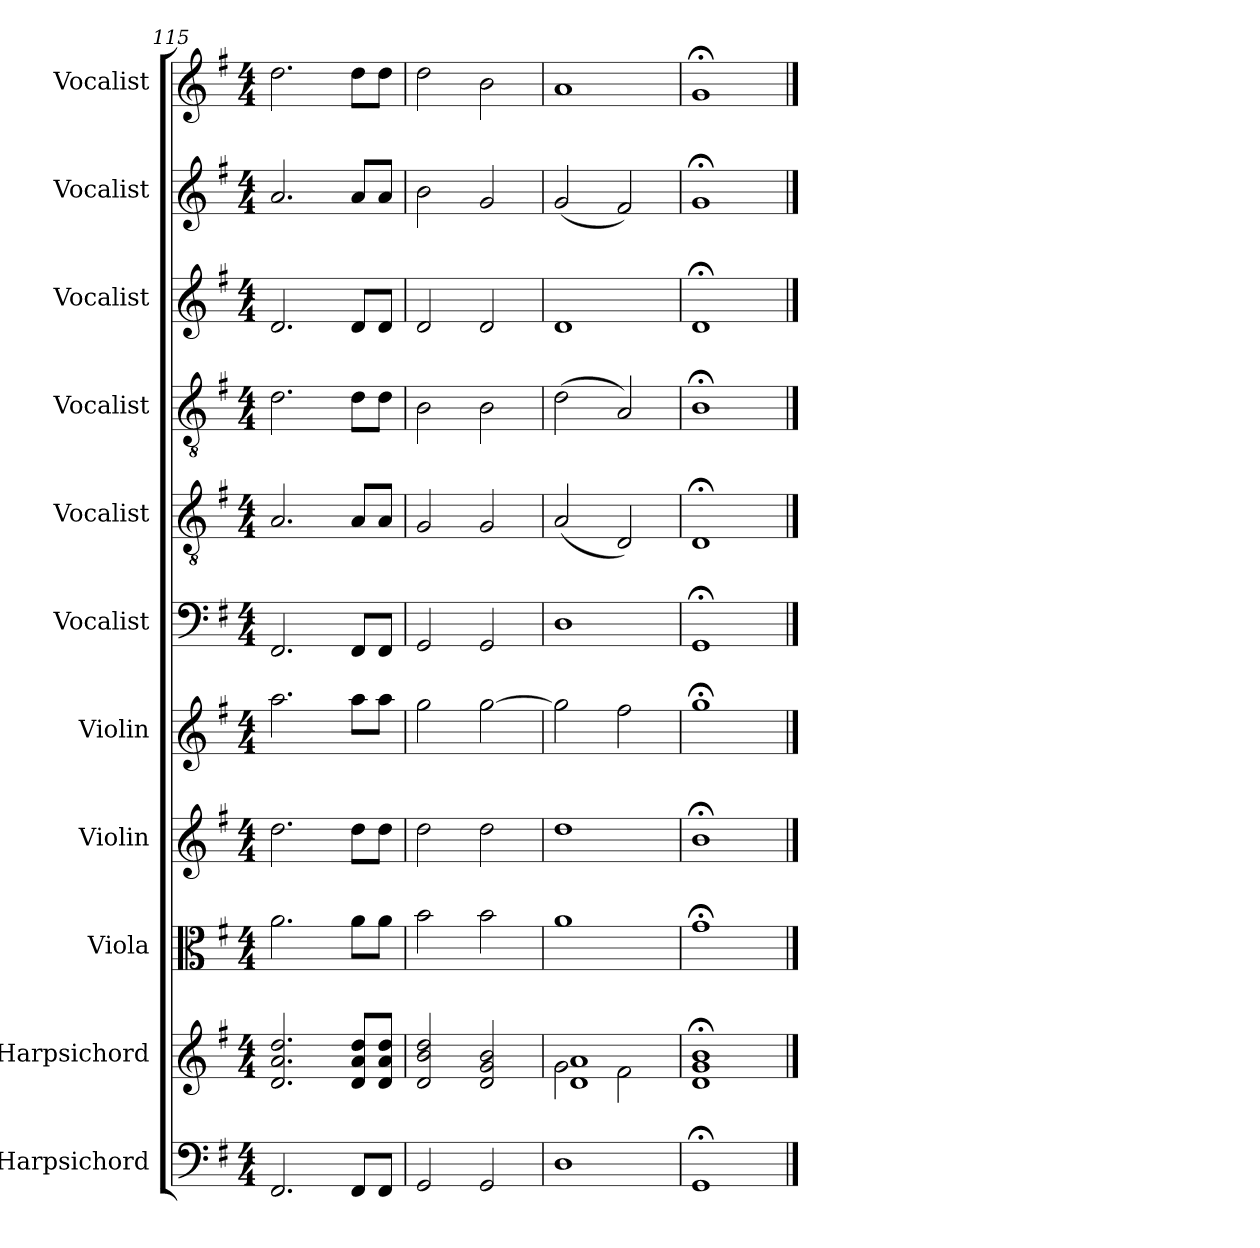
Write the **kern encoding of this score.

**kern	**kern	**kern	**kern	**kern	**kern	**kern	**kern	**kern	**kern	**kern
*part11	*part10	*part9	*part8	*part7	*part6	*part5	*part4	*part3	*part2	*part1
*staff11	*staff10	*staff9	*staff8	*staff7	*staff6	*staff5	*staff4	*staff3	*staff2	*staff1
*I"Harpsichord	*I"Harpsichord	*I"Viola	*I"Violin	*I"Violin	*I"Vocalist	*I"Vocalist	*I"Vocalist	*I"Vocalist	*I"Vocalist	*I"Vocalist
*I'Hpschd	*I'Hpschd	*I'Vla	*I'Vln	*I'Vln	*	*	*	*	*	*
*clefF4	*clefG2	*clefC3	*clefG2	*clefG2	*clefF4	*clefGv2	*clefGv2	*clefG2	*clefG2	*clefG2
*k[f#]	*k[f#]	*k[f#]	*k[f#]	*k[f#]	*k[f#]	*k[f#]	*k[f#]	*k[f#]	*k[f#]	*k[f#]
*M4/4	*M4/4	*M4/4	*M4/4	*M4/4	*M4/4	*M4/4	*M4/4	*M4/4	*M4/4	*M4/4
=115	=115	=115	=115	=115	=115	=115	=115	=115	=115	=115
2.FF#/	2.d/ 2.a/ 2.dd/	2.a\	2.dd\	2.aa\	2.FF#/	2.A/	2.d\	2.d/	2.a/	2.dd\
8FF#/L	8d/ 8a/ 8dd/L	8a\L	8dd\L	8aa\L	8FF#/L	8A/L	8d\L	8d/L	8a/L	8dd\L
8FF#/J	8d/ 8a/ 8dd/J	8a\J	8dd\J	8aa\J	8FF#/J	8A/J	8d\J	8d/J	8a/J	8dd\J
=116	=116	=116	=116	=116	=116	=116	=116	=116	=116	=116
2GG/	2d/ 2b/ 2dd/	2b\	2dd\	2gg\	2GG/	2G/	2B\	2d/	2b\	2dd\
2GG/	2d/ 2g/ 2b/	2b\	2dd\	[2gg\	2GG/	2G/	2B\	2d/	2g/	2b\
=117	=117	=117	=117	=117	=117	=117	=117	=117	=117	=117
*	*^	*	*	*	*	*	*	*	*	*
1D	2g\	1d 1a	1a	1dd	2gg\]	1D	(2A/	(2d\	1d	(2g/	1a
.	2f#\	.	.	.	2ff#\	.	2D/)	2A/)	.	2f#/)	.
*	*v	*v	*	*	*	*	*	*	*	*	*
=118	=118	=118	=118	=118	=118	=118	=118	=118	=118	=118
1GG;<	1d;< 1g;< 1b;<	1g;<	1b;<	1gg;<	1GG;<	1D;<	1B;<	1d;<	1g;<	1g;<
==	==	==	==	==	==	==	==	==	==	==
*-	*-	*-	*-	*-	*-	*-	*-	*-	*-	*-
